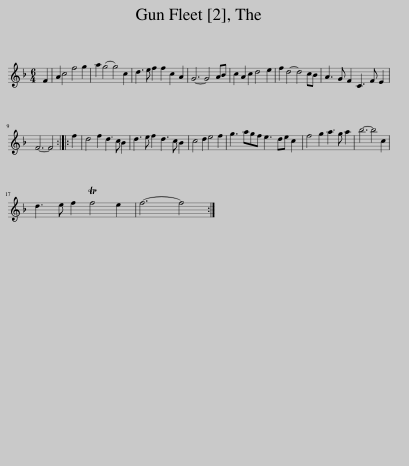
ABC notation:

X:1
L:1/8
M:6/4
I:linebreak $
K:F
V:1 treble
V:1
 F2 | A2 c4 f4 g2 | a2 (g4 g4) c2 | d3 e f2 f2 c2 A2 | G6- G4 AB | %5
 c2 A2 c2 d4 e2 | f2 d4- d4 cB | A3 G F2 C3 F E2 |$ F6- F4 :: f2 | %10
 d4 f2 d3 c B2 | d3 e f2 d3 c B2 | c4 d2 e4 f2 | g3 agf e3 de c2 | f4 g2 a3 g a2 | %15
 b6- b4 c2 |$ d3 e f2 Tf4 e2 | f6- f4 :| %18
